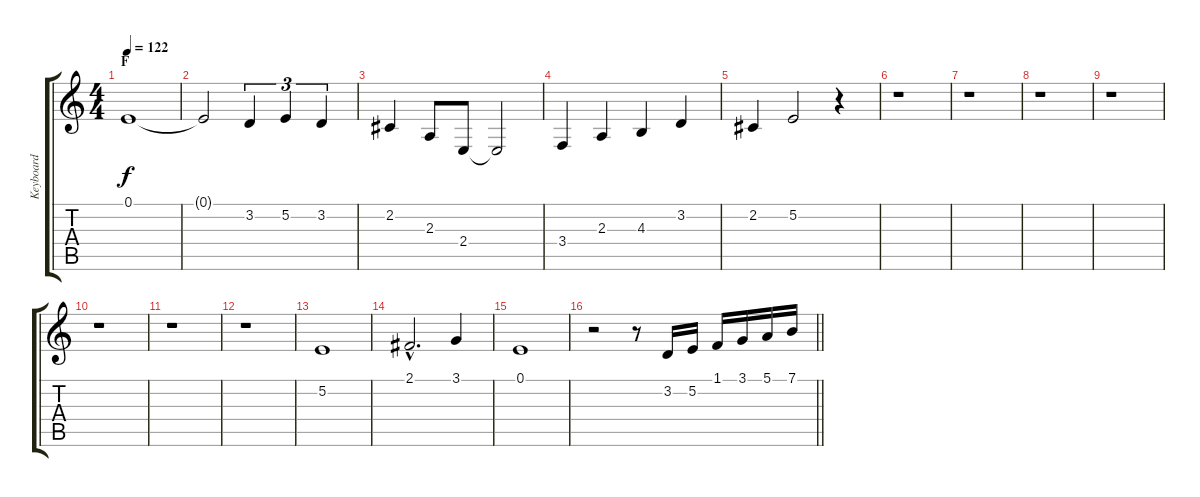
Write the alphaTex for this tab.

\track ("Keyboard" "Keyboard") {instrument stringensemble1}
\staff {score tabs}
\tuning (E4 B3 G3 D3 A2 E2) {hide}
\ts (4 4)
\section ("" "F")
\tempo 122
\clef g2
\ks c
0.1.1{dy f} |
0.1{t}.2 3.2.4{tu (3 2)} 5.2.4{tu (3 2)} 3.2.4{tu (3 2)} |
2.2.4 2.3.8 2.4.8 2.4{t}.2 |
3.4.4 2.3.4 4.3.4 3.2.4 |
2.2.4 5.2.2 r.4 |
r.1 |
r.1 |
r.1 |
r.1 |
r.1 |
r.1 |
r.1 |
5.2.1 |
2.1{hac}.2{d} 3.1.4 |
0.1.1 |
\barLineRight lightlight
r.2 r.8 3.2.16 5.2.16 1.1.16 3.1.16 5.1.16 7.1.16
